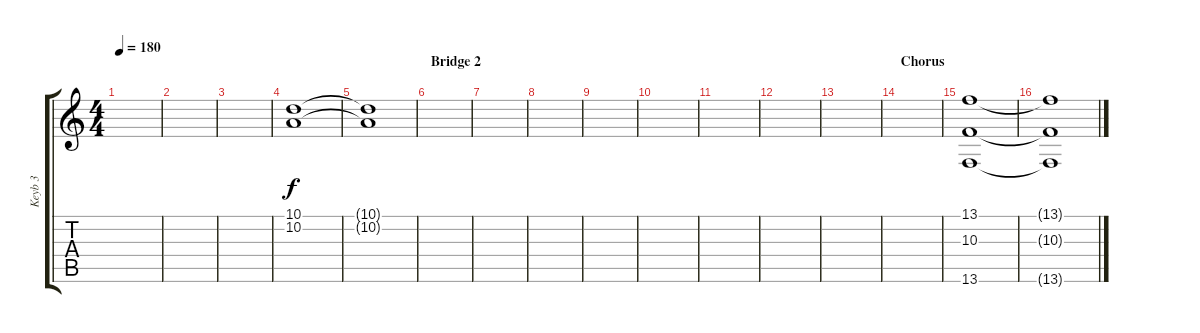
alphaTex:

\track ("Keyb 3" "Keyb 3") {instrument synthstrings1}
\staff {score tabs}
\tuning (E4 B3 G3 D3 A2 E2) {hide}
\ts (4 4)
\tempo 180
\clef g2
\ks c
|
|
|
(10.1 10.2).1 |
(10.1{t} 10.2{t}).1 |
\section ("" "Bridge 2")
|
|
|
|
|
|
|
|
\section ("" "Chorus")
|
(13.1 10.3 13.6).1 |
(13.1{t} 10.3{t} 13.6{t}).1
